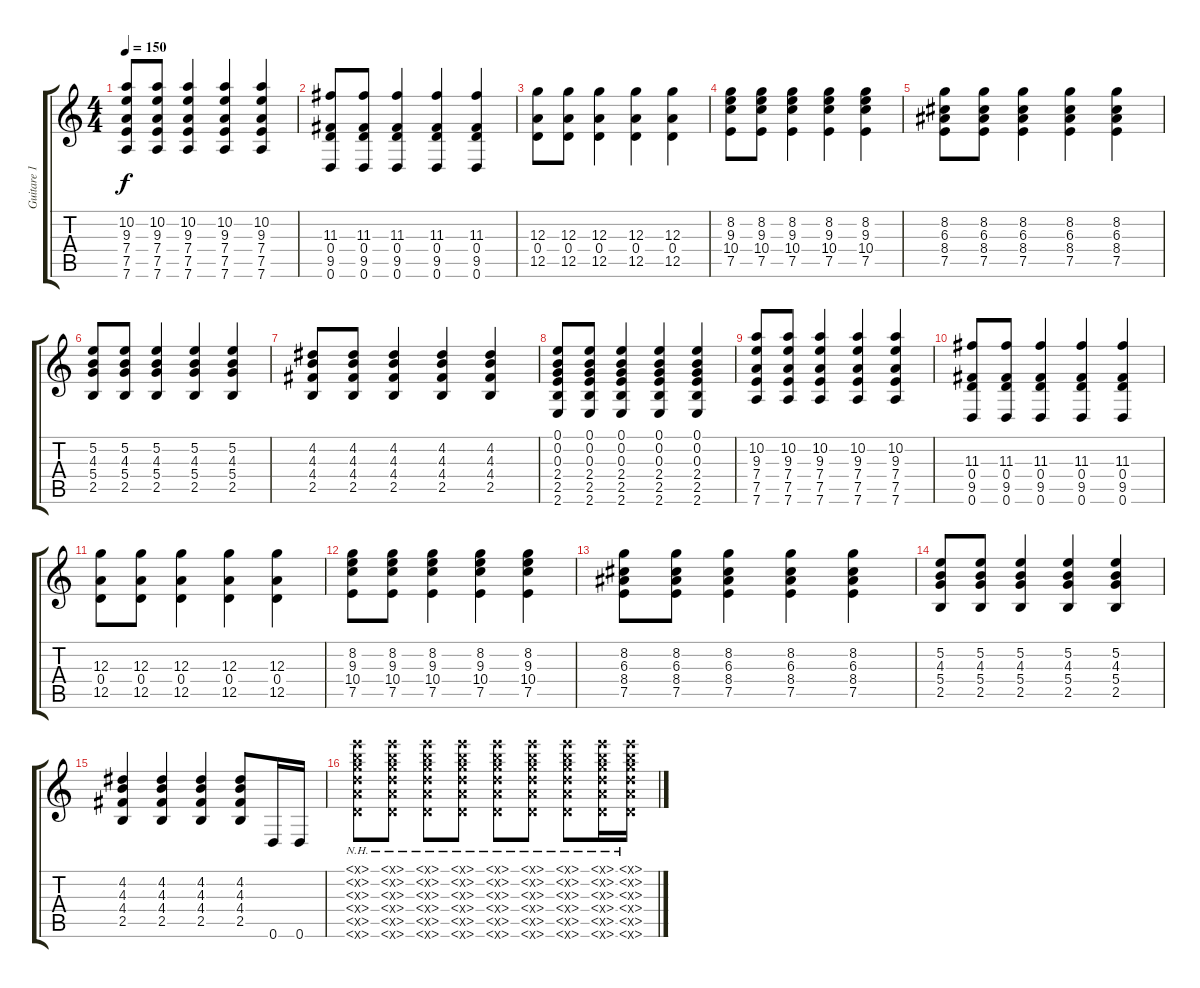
\track ("Guitare 1" "Guitare 1") {instrument overdrivenguitar}
\staff {score tabs}
\tuning (E4 B3 G3 D3 A2 D2) {hide}
\ts (4 4)
\tempo 150
\clef g2
\ks c
(10.2 9.3 7.4 7.5 7.6).8{dy f} (10.2 9.3 7.4 7.5 7.6).8 (10.2 9.3 7.4 7.5 7.6).4 (10.2 9.3 7.4 7.5 7.6).4 (10.2 9.3 7.4 7.5 7.6).4 |
(11.3 0.4 9.5 0.6).8 (11.3 0.4 9.5 0.6).8 (11.3 0.4 9.5 0.6).4 (11.3 0.4 9.5 0.6).4 (11.3 0.4 9.5 0.6).4 |
(12.3 0.4 12.5).8 (12.3 0.4 12.5).8 (12.3 0.4 12.5).4 (12.3 0.4 12.5).4 (12.3 0.4 12.5).4 |
(8.2 9.3 10.4 7.5).8 (8.2 9.3 10.4 7.5).8 (8.2 9.3 10.4 7.5).4 (8.2 9.3 10.4 7.5).4 (8.2 9.3 10.4 7.5).4 |
(8.2 6.3 8.4 7.5).8 (8.2 6.3 8.4 7.5).8 (8.2 6.3 8.4 7.5).4 (8.2 6.3 8.4 7.5).4 (8.2 6.3 8.4 7.5).4 |
(5.2 4.3 5.4 2.5).8 (5.2 4.3 5.4 2.5).8 (5.2 4.3 5.4 2.5).4 (5.2 4.3 5.4 2.5).4 (5.2 4.3 5.4 2.5).4 |
(4.2 4.3 4.4 2.5).8 (4.2 4.3 4.4 2.5).8 (4.2 4.3 4.4 2.5).4 (4.2 4.3 4.4 2.5).4 (4.2 4.3 4.4 2.5).4 |
(0.1 0.2 0.3 2.4 2.5 2.6).8 (0.1 0.2 0.3 2.4 2.5 2.6).8 (0.1 0.2 0.3 2.4 2.5 2.6).4 (0.1 0.2 0.3 2.4 2.5 2.6).4 (0.1 0.2 0.3 2.4 2.5 2.6).4 |
(10.2 9.3 7.4 7.5 7.6).8 (10.2 9.3 7.4 7.5 7.6).8 (10.2 9.3 7.4 7.5 7.6).4 (10.2 9.3 7.4 7.5 7.6).4 (10.2 9.3 7.4 7.5 7.6).4 |
(11.3 0.4 9.5 0.6).8 (11.3 0.4 9.5 0.6).8 (11.3 0.4 9.5 0.6).4 (11.3 0.4 9.5 0.6).4 (11.3 0.4 9.5 0.6).4 |
(12.3 0.4 12.5).8 (12.3 0.4 12.5).8 (12.3 0.4 12.5).4 (12.3 0.4 12.5).4 (12.3 0.4 12.5).4 |
(8.2 9.3 10.4 7.5).8 (8.2 9.3 10.4 7.5).8 (8.2 9.3 10.4 7.5).4 (8.2 9.3 10.4 7.5).4 (8.2 9.3 10.4 7.5).4 |
(8.2 6.3 8.4 7.5).8 (8.2 6.3 8.4 7.5).8 (8.2 6.3 8.4 7.5).4 (8.2 6.3 8.4 7.5).4 (8.2 6.3 8.4 7.5).4 |
(5.2 4.3 5.4 2.5).8 (5.2 4.3 5.4 2.5).8 (5.2 4.3 5.4 2.5).4 (5.2 4.3 5.4 2.5).4 (5.2 4.3 5.4 2.5).4 |
(4.2 4.3 4.4 2.5).4 (4.2 4.3 4.4 2.5).4 (4.2 4.3 4.4 2.5).4 (4.2 4.3 4.4 2.5).8 0.6.16 0.6.16 |
(0.1{nh x} 0.2{nh x} 0.3{nh x} 0.4{nh x} 0.5{nh x} 0.6{nh x}).8 (0.1{nh x} 0.2{nh x} 0.3{nh x} 0.4{nh x} 0.5{nh x} 0.6{nh x}).8 (0.1{nh x} 0.2{nh x} 0.3{nh x} 0.4{nh x} 0.5{nh x} 0.6{nh x}).8 (0.1{nh x} 0.2{nh x} 0.3{nh x} 0.4{nh x} 0.5{nh x} 0.6{nh x}).8 (0.1{nh x} 0.2{nh x} 0.3{nh x} 0.4{nh x} 0.5{nh x} 0.6{nh x}).8 (0.1{nh x} 0.2{nh x} 0.3{nh x} 0.4{nh x} 0.5{nh x} 0.6{nh x}).8 (0.1{nh x} 0.2{nh x} 0.3{nh x} 0.4{nh x} 0.5{nh x} 0.6{nh x}).8 (0.1{nh x} 0.2{nh x} 0.3{nh x} 0.4{nh x} 0.5{nh x} 0.6{nh x}).16 (0.1{nh x} 0.2{nh x} 0.3{nh x} 0.4{nh x} 0.5{nh x} 0.6{nh x}).16
